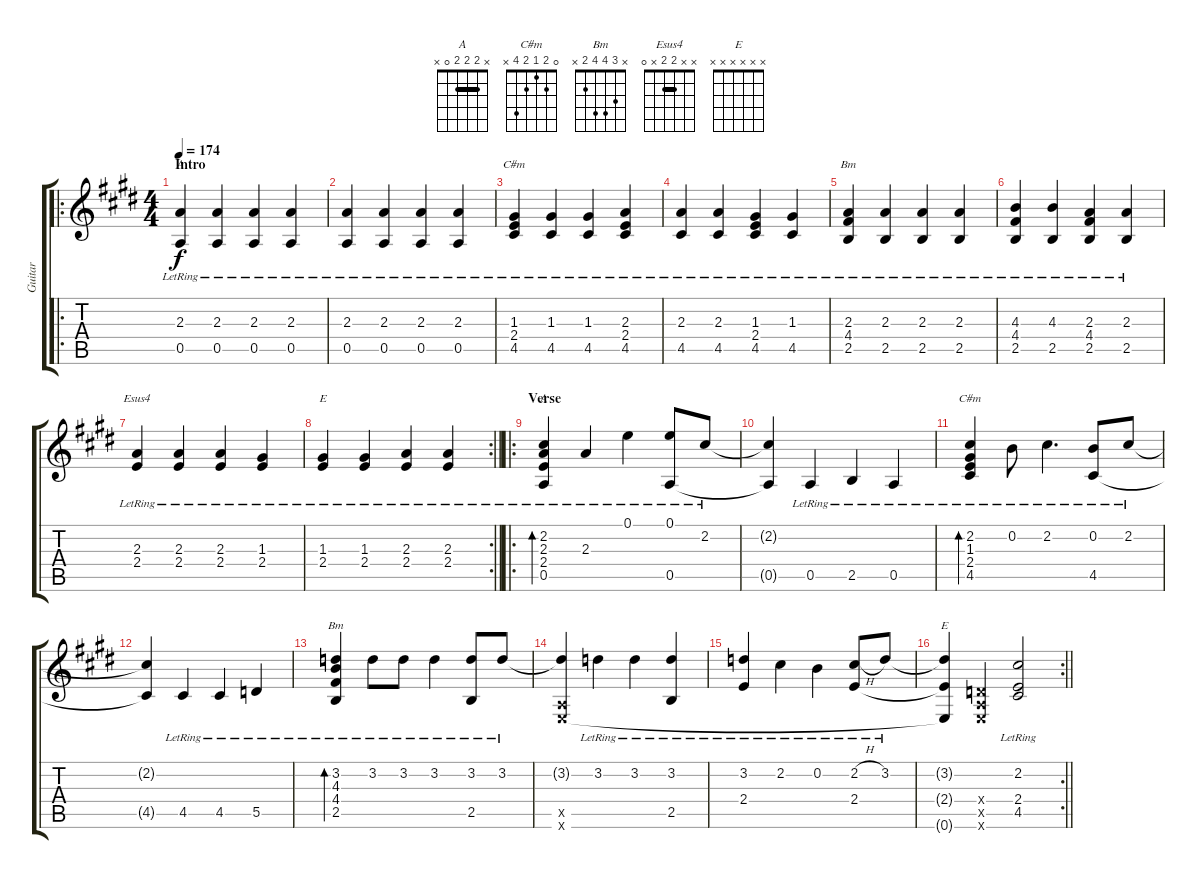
\track ("Guitar" "Guitar") {instrument acousticguitarsteel}
\staff {score tabs}
\tuning (E4 B3 G3 D3 A2 E2) {hide}
\chord ("A" x x 2 x 0 x)
\chord ("C#m" x x 1 2 4 x)
\chord ("Bm" x x 2 4 2 x) {barre 2}
\chord ("Esus4" x x 2 2 x 0) {barre 2}
\chord ("E" x x 1 x x x)
\chord ("A" x 2 2 2 0 x) {barre 2}
\chord ("C#m" 0 2 1 2 4 x)
\chord ("Bm" x 3 4 4 2 x)
\chord ("E" x x x x x x)
\ro
\ts (4 4)
\section ("" "Intro")
\tempo 174
\clef g2
\ks e
(2.3{lr} 0.5{lr}).4{ch "A" dy f instrument acousticguitarsteel} (2.3{lr} 0.5{lr}).4 (2.3{lr} 0.5{lr}).4 (2.3{lr} 0.5{lr}).4 |
(2.3{lr} 0.5{lr}).4 (2.3{lr} 0.5{lr}).4 (2.3{lr} 0.5{lr}).4 (2.3{lr} 0.5{lr}).4 |
(1.3{lr} 2.4{lr} 4.5{lr}).4{ch "C#m"} (1.3{lr} 4.5{lr}).4 (1.3{lr} 4.5{lr}).4 (2.3{lr} 2.4{lr} 4.5{lr}).4 |
(2.3{lr} 4.5{lr}).4 (2.3{lr} 4.5{lr}).4 (1.3{lr} 2.4{lr} 4.5{lr}).4 (1.3{lr} 4.5{lr}).4 |
(2.3{lr} 4.4{lr} 2.5{lr}).4{ch "Bm"} (2.3{lr} 2.5{lr}).4 (2.3{lr} 2.5{lr}).4 (2.3{lr} 2.5{lr}).4 |
(4.3{lr} 4.4{lr} 2.5{lr}).4 (4.3{lr} 2.5{lr}).4 (2.3{lr} 4.4{lr} 2.5{lr}).4 (2.3{lr} 2.5{lr}).4 |
(2.3{lr} 2.4{lr}).4{ch "Esus4"} (2.3{lr} 2.4{lr}).4 (2.3{lr} 2.4{lr}).4 (1.3{lr} 2.4{lr}).4 |
\rc 2
\barLineRight lightlight
(1.3{lr} 2.4{lr}).4{ch "E"} (1.3{lr} 2.4{lr}).4 (2.3{lr} 2.4{lr}).4 (2.3{lr} 2.4{lr}).4 |
\ro
\section ("" "Verse")
(2.2{lr} 2.3{lr} 2.4{lr} 0.5{lr}).4{bd 480 ch "A"} 2.3{lr}.4 0.1{lr}.4 (0.1{lr} 0.5{lr}).8 2.2{lr}.8 |
(2.2{t} 0.5{t}).4 0.5{lr}.4 2.5{lr}.4 0.5{lr}.4 |
(2.2{lr} 1.3{lr} 2.4{lr} 4.5{lr}).4{bd 240 ch "C#m"} 0.2{lr}.8 2.2{lr}.4{d} (0.2{lr} 4.5{lr}).8 2.2{lr}.8 |
(2.2{t} 4.5{t}).4 4.5{lr}.4 4.5{lr}.4 5.5{lr}.4 |
(3.2{lr} 4.3{lr} 4.4{lr} 2.5{lr}).4{bd 480 ch "Bm"} 3.2{lr}.8 3.2{lr}.8 3.2{lr}.4 (3.2{lr} 2.5{lr}).8 3.2{lr}.8 |
(3.2{t} 0.5{x} 0.6{x}).4 3.2{lr}.4 3.2{lr}.4 (3.2{lr} 2.5{lr}).4 |
(3.2{lr} 2.4{lr}).4 2.2{lr}.4 0.2{lr}.4 (2.2{h lr} 2.4{lr}).8 3.2{lr}.8 |
\rc 2
\barLineRight lightlight
(3.2{t} 2.4{t} 0.6{t}).4{ch "E"} (0.4{x} 0.5{x} 0.6{x}).4 (2.2{lr} 2.4{lr} 4.5{lr}).2
